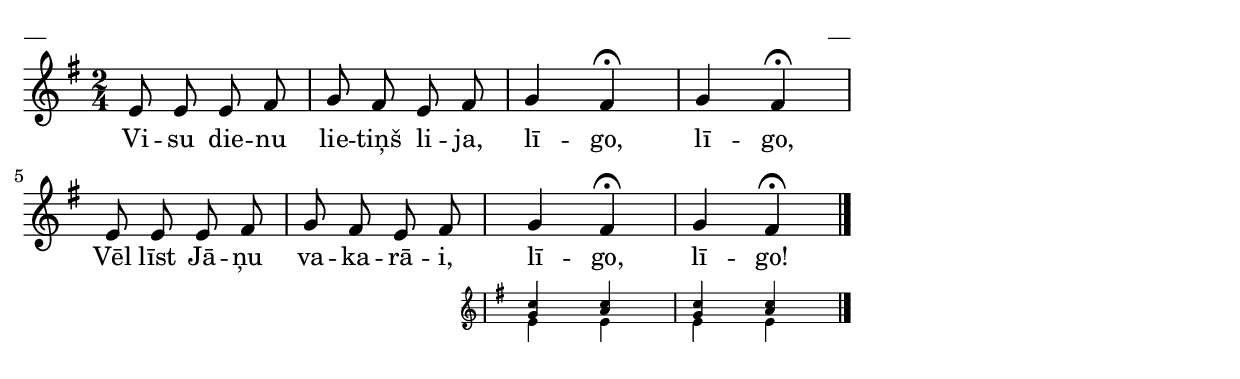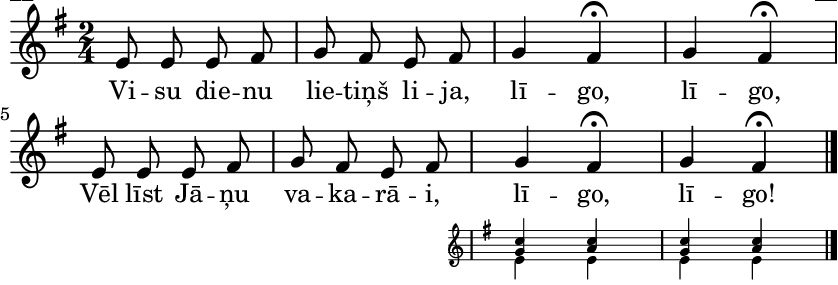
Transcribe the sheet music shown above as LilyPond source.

\version "2.13.18"
#(ly:set-option 'crop #t)

%\header {
%    title = "Visu dienu lietiņš lija" 
%}
% Sal. 3x9 Jāņi; 42.lpp.; Es sakūru uguntiņu...
\paper {
line-width = 14\cm
left-margin = 0.4\cm
between-system-padding = 0.1\cm
between-system-space = 0.1\cm
}
\layout {
indent = #0
ragged-last = ##f
}

voiceA = \relative c' {
\clef "treble"
\key e \minor
\time 2/4
e8 e e fis | g8 fis e fis | g4 fis\fermata | g4 fis\fermata
e8 e e fis | g8 fis e fis | 
<< { g4 fis\fermata | g4 fis\fermata } 
\new Staff \with {
\remove "Time_signature_engraver"
alignAboveContext = #"main"
fontSize = #-3
\override StaffSymbol #'staff-space = #(magstep -3)
\override StaffSymbol #'thickness = #(magstep -3)
} { 
  \key e \minor
  << { \voiceOne \autoBeamOff <<g4 c>> <<a c>> | <<g4 c>> <<a c>> }
  \new Voice { \voiceTwo \autoBeamOff e,4 e | e4 e } >>    
}
>> 
\bar "|."
} 

lyricA = \lyricmode {
Vi -- su die -- nu lie -- tiņš li -- ja, lī -- go, lī -- go,
Vēl līst Jā -- ņu va -- ka -- rā -- i, lī -- go, lī -- go!
} 

fullScore = <<
\new Staff {
<<
\new Voice = "voiceA" { \oneVoice \autoBeamOff \voiceA }
\new Lyrics \lyricsto "voiceA" \lyricA
>>
}
>>

\score {
\fullScore
\header { piece = "__" opus = "__" }
}
\markup { \with-color #(x11-color 'white) \sans \smaller "__" }
\score {
\unfoldRepeats
\fullScore
\midi {
\context { \Staff \remove "Staff_performer" }
\context { \Voice \consists "Staff_performer" }
}
}


